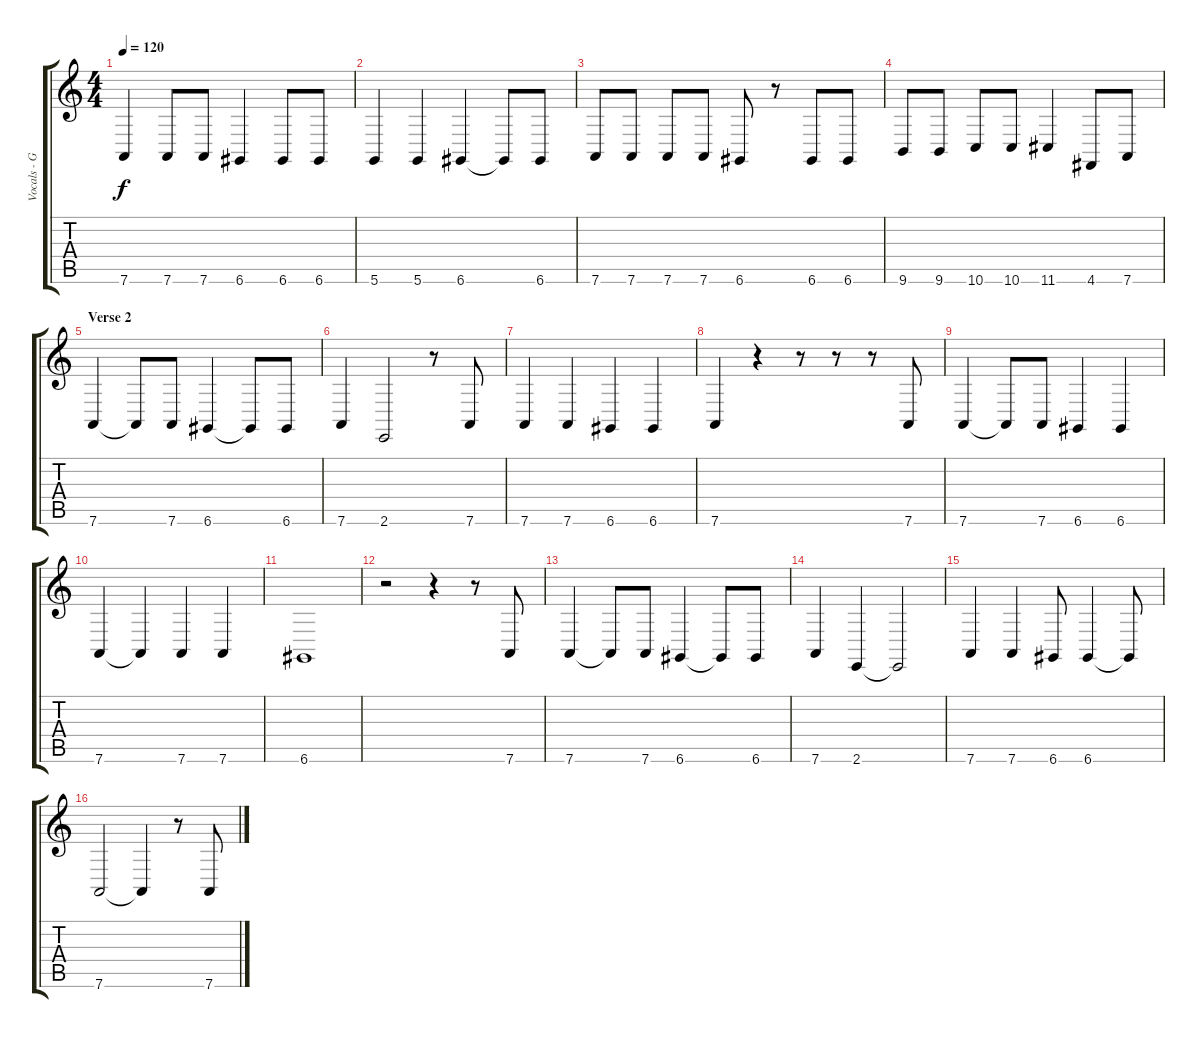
\track ("Vocals - Guy, Andy" "Vocals - G") {instrument lead1square}
\staff {score tabs}
\tuning (E4 B3 G3 D3 A2 D2) {hide}
\ts (4 4)
\tempo 120
\clef g2
\ks c
7.6.4{dy f} 7.6.8 7.6.8 6.6.4 6.6.8 6.6.8 |
5.6.4 5.6.4 6.6.4 6.6{t}.8 6.6.8 |
7.6.8 7.6.8 7.6.8 7.6.8 6.6.8 r.8 6.6.8 6.6.8 |
9.6.8 9.6.8 10.6.8 10.6.8 11.6.4 4.6.8 7.6.8 |
\section ("" "Verse 2")
7.6.4 7.6{t}.8 7.6.8 6.6.4 6.6{t}.8 6.6.8 |
7.6.4 2.6.2 r.8 7.6.8 |
7.6.4 7.6.4 6.6.4 6.6.4 |
7.6.4 r.4 r.8 r.8 r.8 7.6.8 |
7.6.4 7.6{t}.8 7.6.8 6.6.4 6.6.4 |
7.6.4 7.6{t}.4 7.6.4 7.6.4 |
6.6.1 |
r.2 r.4 r.8 7.6.8 |
7.6.4 7.6{t}.8 7.6.8 6.6.4 6.6{t}.8 6.6.8 |
7.6.4 2.6.4 2.6{t}.2 |
7.6.4 7.6.4 6.6.8 6.6.4 6.6{t}.8 |
7.6.2 7.6{t}.4 r.8 7.6.8
